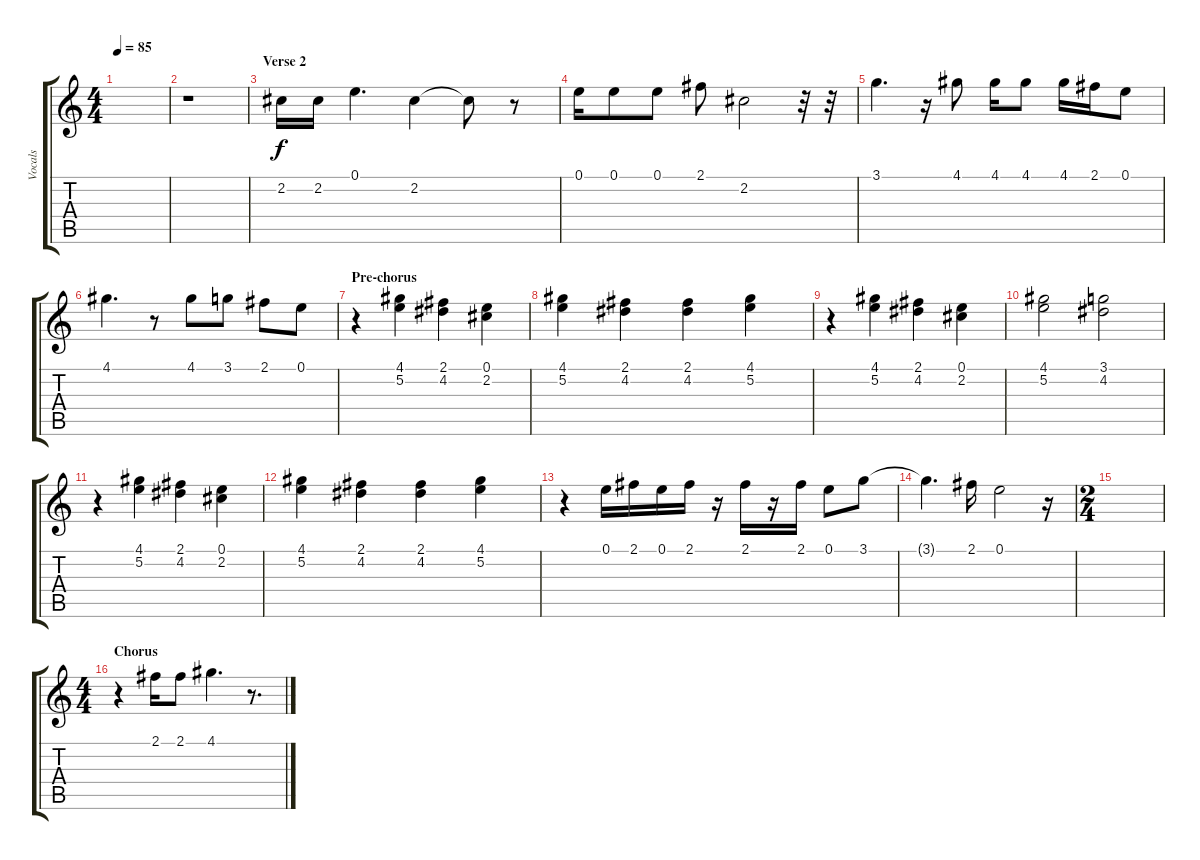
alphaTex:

\track ("Vocals" "Vocals") {instrument electricguitarjazz}
\staff {score tabs}
\tuning (E4 B3 G3 D3 A2 E2) {hide}
\ts (4 4)
\tempo 85
\clef g2
\ks c
|
r.1 |
\section ("" "Verse 2")
2.2.16 2.2.16 0.1.4{d} 2.2.4 2.2{t}.8 r.8 |
0.1.16 0.1.8 0.1.8 2.1.8 2.2.2 r.32 r.32 |
3.1.4{d} r.16 4.1.8 4.1.16 4.1.8 4.1.16 2.1.16 0.1.8 |
4.1.4{d} r.8 4.1.8 3.1.8 2.1.8 0.1.8 |
\section ("" "Pre-chorus")
r.4 (4.1 5.2).4 (2.1 4.2).4 (0.1 2.2).4 |
(4.1 5.2).4 (2.1 4.2).4 (2.1 4.2).4 (4.1 5.2).4 |
r.4 (4.1 5.2).4 (2.1 4.2).4 (0.1 2.2).4 |
(4.1 5.2).2 (3.1 4.2).2 |
r.4 (4.1 5.2).4 (2.1 4.2).4 (0.1 2.2).4 |
(4.1 5.2).4 (2.1 4.2).4 (2.1 4.2).4 (4.1 5.2).4 |
r.4 0.1.16 2.1.16 0.1.16 2.1.16 r.16 2.1.16 r.16 2.1.16 0.1.8 3.1.8 |
3.1{t}.4{d} 2.1.16 0.1.2 r.16 |
\ts (2 4)
|
\ts (4 4)
\section ("" "Chorus")
r.4 2.1.16 2.1.8 4.1.4{d} r.8{d}
